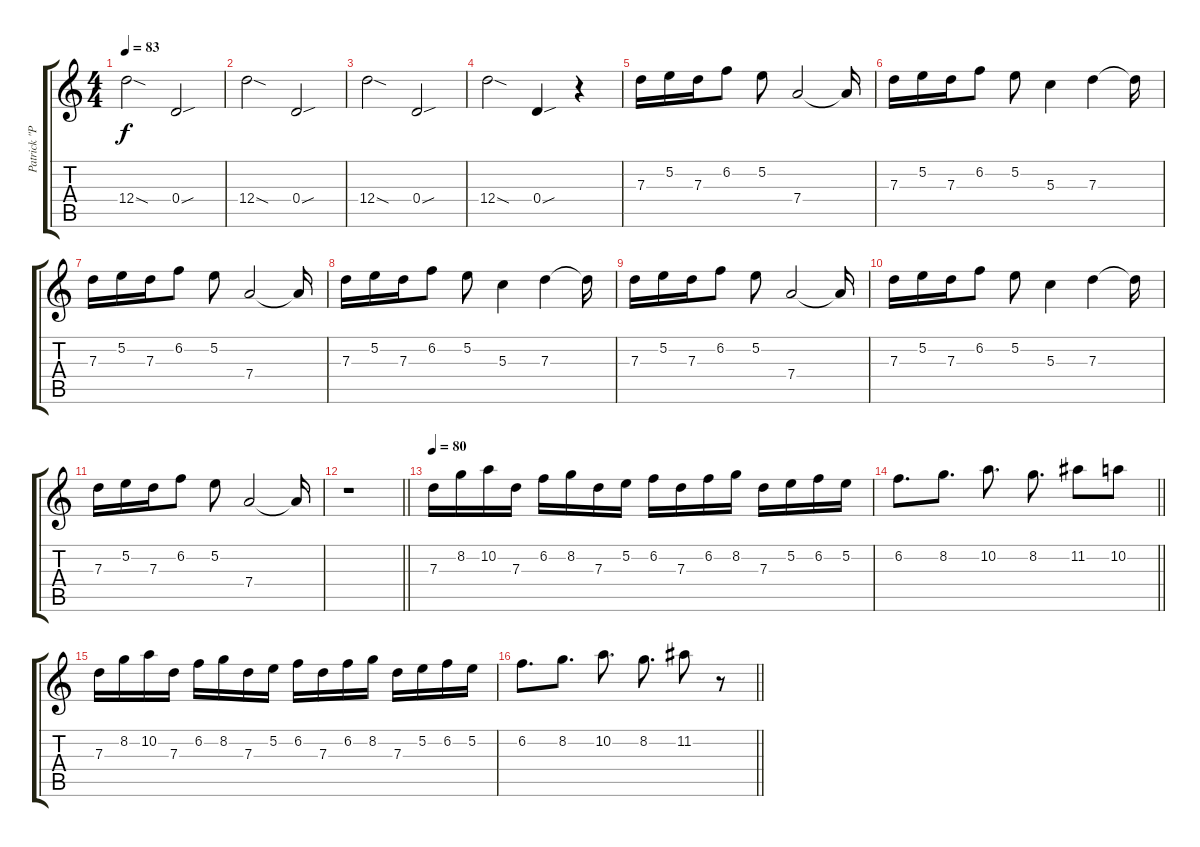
\track ("Patrick \"Peezee\" Thompson - Guitar" "Patrick \"P") {instrument distortionguitar}
\staff {score tabs}
\tuning (E4 B3 G3 D3 A2 E2) {hide}
\ts (4 4)
\tempo 83
\clef g2
\ks c
12.4{sod}.2{dy f} 0.4{sou}.2 |
12.4{sod}.2 0.4{sou}.2 |
12.4{sod}.2 0.4{sou}.2 |
12.4{sod}.2 0.4{sou}.4 r.4 |
7.3.16 5.2.16 7.3.16 6.2.8 5.2.8 7.4.2 7.4{t}.16 |
7.3.16 5.2.16 7.3.16 6.2.8 5.2.8 5.3.4 7.3.4 7.3{t}.16 |
7.3.16 5.2.16 7.3.16 6.2.8 5.2.8 7.4.2 7.4{t}.16 |
7.3.16 5.2.16 7.3.16 6.2.8 5.2.8 5.3.4 7.3.4 7.3{t}.16 |
7.3.16 5.2.16 7.3.16 6.2.8 5.2.8 7.4.2 7.4{t}.16 |
7.3.16 5.2.16 7.3.16 6.2.8 5.2.8 5.3.4 7.3.4 7.3{t}.16 |
7.3.16 5.2.16 7.3.16 6.2.8 5.2.8 7.4.2 7.4{t}.16 |
\barLineRight lightlight
r.1 |
\tempo 80
7.3.16 8.2.16 10.2.16 7.3.16 6.2.16 8.2.16 7.3.16 5.2.16 6.2.16 7.3.16 6.2.16 8.2.16 7.3.16 5.2.16 6.2.16 5.2.16 |
\barLineRight lightlight
6.2.8{d} 8.2.8{d} 10.2.8{d} 8.2.8{d} 11.2.8 10.2.8 |
7.3.16 8.2.16 10.2.16 7.3.16 6.2.16 8.2.16 7.3.16 5.2.16 6.2.16 7.3.16 6.2.16 8.2.16 7.3.16 5.2.16 6.2.16 5.2.16 |
\barLineRight lightlight
6.2.8{d} 8.2.8{d} 10.2.8{d} 8.2.8{d} 11.2.8 r.8
